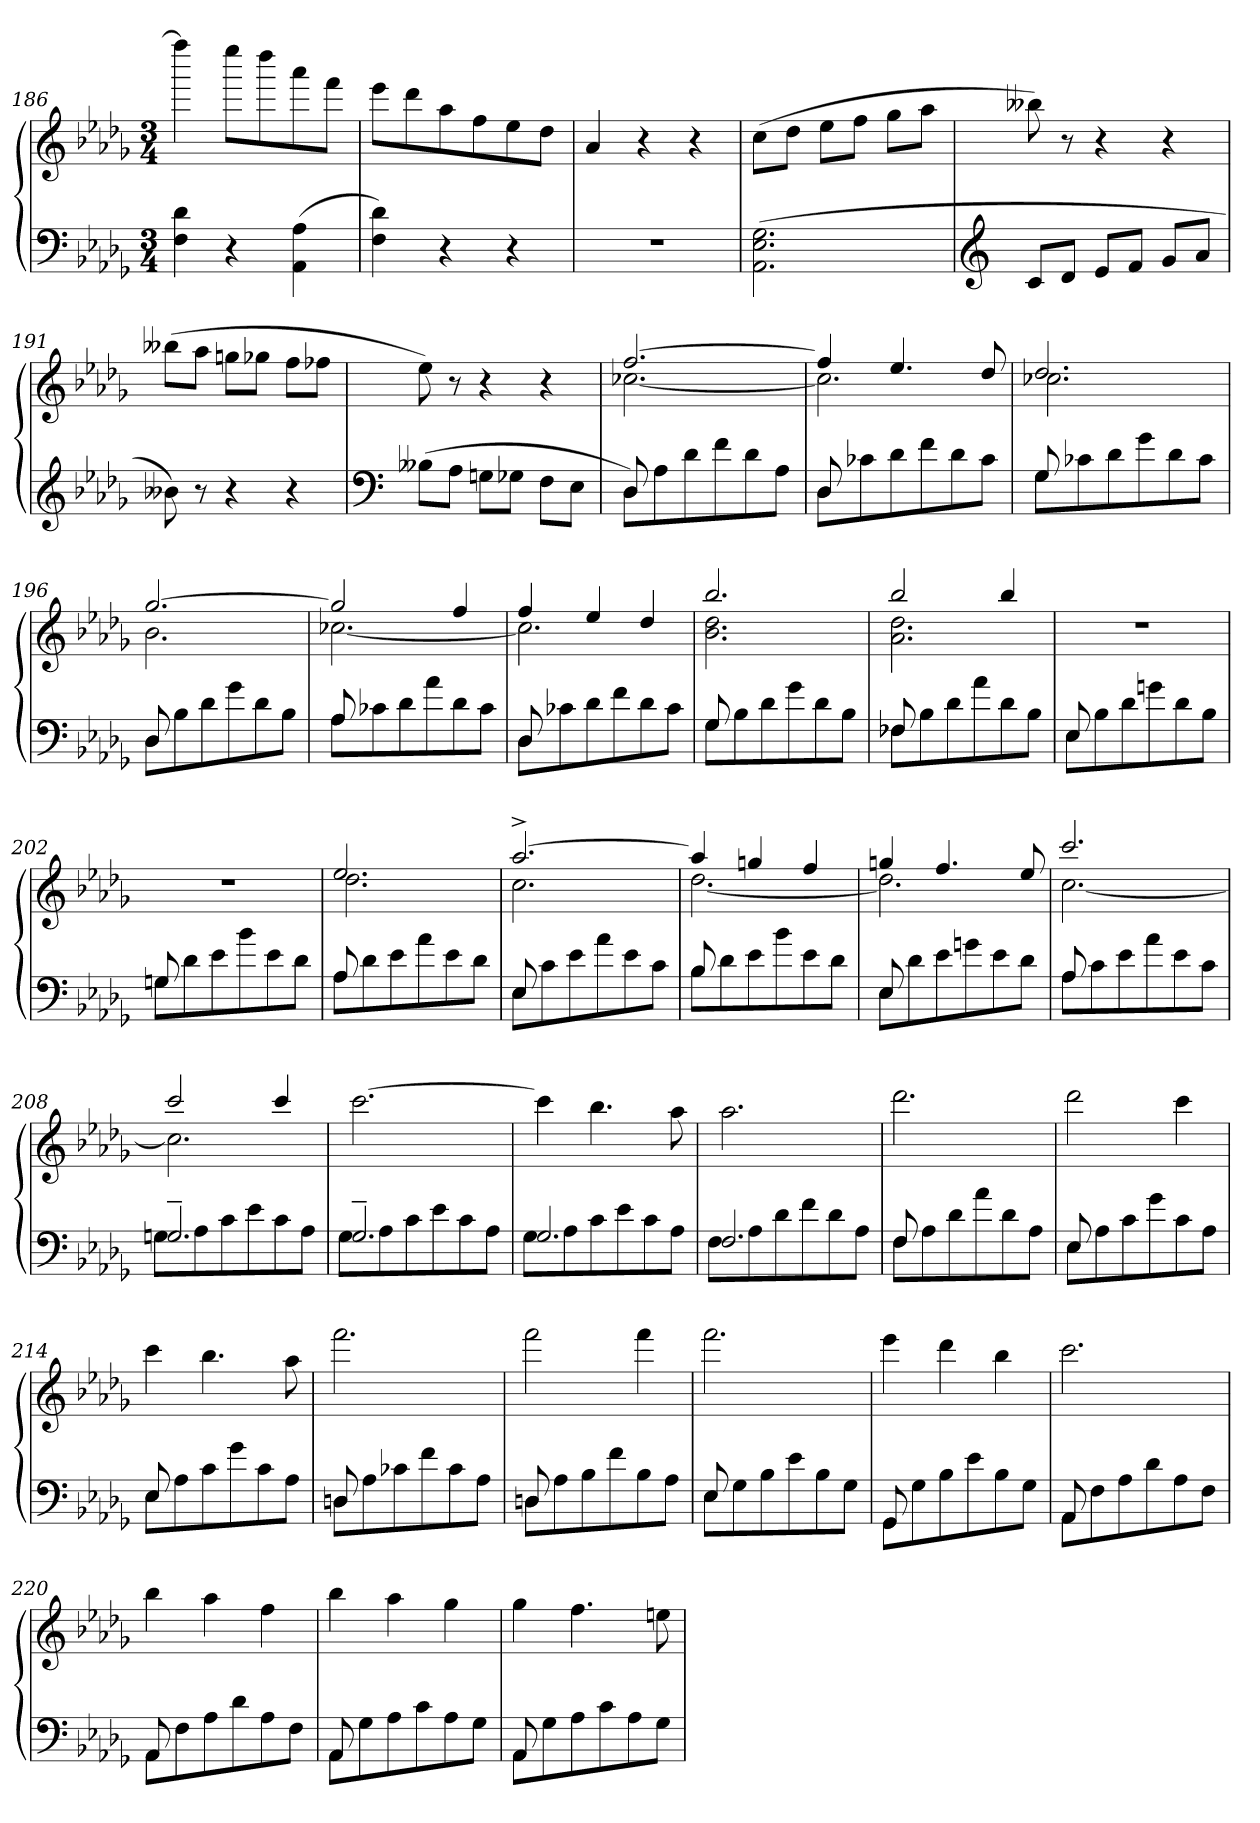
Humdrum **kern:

**kern	**kern
*part1	*part1
*staff2	*staff1
*clefF4	*clefG2
*k[b-e-a-d-g-]	*k[b-e-a-d-g-]
*M3/4	*M3/4
=186	=186
4F\ 4d-\	4ffff\]
4r	8eeee-\L
.	8dddd-\
(4AA-\ 4A-\	8aaa-\
.	8fff\J
=187	=187
4F\ 4d-\)	8eee-\L
.	8ddd-\
4r	8aa-\
.	8ff\
4r	8ee-\
.	8dd-\J
=188	=188
2.r	4a-/
.	4r
.	4r
=189	=189
(2.AA-\ 2.E-\ 2.G-\	(8cc\L
.	8dd-\J
.	8ee-\L
.	8ff\J
.	8gg-\L
.	8aa-\J
=190	=190
*clefG2	*
8c/L	8bb--X\)
8d-/J	8r
8e-/L	4r
8f/J	.
8g-/L	4r
8a-/J	.
=191	=191
8b--X\)	(8bb--X\L
8r	8aa-\J
4r	8ggn\L
.	8gg-X\J
4r	8ff\L
.	8ff-X\J
=192	=192
*clefF4	*
(8B--X\L	8ee-\)
8A-\J	8r
8Gn\L	4r
8G-X\J	.
8F\L	4r
8E-\J	.
=193	=193
*^	*^
8D-/)	8D-\L	[2.ff/	[2.cc-X\
3...ryy	8A-\	.	.
.	8d-\	.	.
.	8f\	.	.
.	8d-\	.	.
.	8A-\J	.	.
=194	=194	=194	=194
8D-/	8D-\L	4ff/]	2.cc-\]
3...ryy	8c-X\	.	.
.	8d-\	4.ee-/	.
.	8f\	.	.
.	8d-\	.	.
.	8c-\J	8dd-/	.
=195	=195	=195	=195
8G-/	8G-\L	2.dd-/	2.cc-X\
3...ryy	8c-X\	.	.
.	8d-\	.	.
.	8g-\	.	.
.	8d-\	.	.
.	8c-\J	.	.
=196	=196	=196	=196
8D-/	8D-\L	[2.gg-/	2.b-\
3...ryy	8B-\	.	.
.	8d-\	.	.
.	8g-\	.	.
.	8d-\	.	.
.	8B-\J	.	.
=197	=197	=197	=197
8A-/	8A-\L	2gg-/]	[2.cc-X\
3...ryy	8c-X\	.	.
.	8d-\	.	.
.	8a-\	.	.
.	8d-\	4ff/	.
.	8c-\J	.	.
=198	=198	=198	=198
8D-/	8D-\L	4ff/	2.cc-\]
3...ryy	8c-X\	.	.
.	8d-\	4ee-/	.
.	8f\	.	.
.	8d-\	4dd-/	.
.	8c-\J	.	.
=199	=199	=199	=199
8G-/	8G-\L	2.bb-/	2.b-\ 2.dd-\
3...ryy	8B-\	.	.
.	8d-\	.	.
.	8g-\	.	.
.	8d-\	.	.
.	8B-\J	.	.
=200	=200	=200	=200
8F-X/	8F-X\L	2bb-/	2.a-\ 2.dd-\
3...ryy	8B-\	.	.
.	8d-\	.	.
.	8a-\	.	.
.	8d-\	4bb-/	.
.	8B-\J	.	.
*	*	*v	*v
=201	=201	=201
8E-/	8E-\L	2.r
3...ryy	8B-\	.
.	8d-\	.
.	8gn\	.
.	8d-\	.
.	8B-\J	.
=202	=202	=202
8Gn/	8G\L	2.r
3...ryy	8d-\	.
.	8e-\	.
.	8b-\	.
.	8e-\	.
.	8d-\J	.
=203	=203	=203
*	*	*^
8A-/	8A-\L	2.ee-/	2.dd-\
3...ryy	8d-\	.	.
.	8e-\	.	.
.	8a-\	.	.
.	8e-\	.	.
.	8d-\J	.	.
=204	=204	=204	=204
8E-/	8E-\L	[2.aa-^/	2.cc\
3...ryy	8c\	.	.
.	8e-\	.	.
.	8a-\	.	.
.	8e-\	.	.
.	8c\J	.	.
=205	=205	=205	=205
8B-/	8B-\L	4aa-/]	[2.dd-\
3...ryy	8d-\	.	.
.	8e-\	4ggn/	.
.	8b-\	.	.
.	8e-\	4ff/	.
.	8d-\J	.	.
=206	=206	=206	=206
8E-/	8E-\L	4ggn/	2.dd-\]
3...ryy	8d-\	.	.
.	8e-\	4.ff/	.
.	8gn\	.	.
.	8e-\	.	.
.	8d-\J	8ee-/	.
=207	=207	=207	=207
8A-/	8A-\L	2.ccc/	[2.cc\
3...ryy	8c\	.	.
.	8e-\	.	.
.	8a-\	.	.
.	8e-\	.	.
.	8c\J	.	.
=208	=208	=208	=208
2.Gn~/	8G\L	2ccc/	2.cc\]
.	8A-\	.	.
.	8c\	.	.
.	8e-\	.	.
.	8c\	4ccc/	.
.	8A-\J	.	.
*	*	*v	*v
=209	=209	=209
2.G-~/	8G-\L	[2.ccc\
.	8A-\	.
.	8c\	.
.	8e-\	.
.	8c\	.
.	8A-\J	.
=210	=210	=210
2.G-/	8G-\L	4ccc\]
.	8A-\	.
.	8c\	4.bb-\
.	8e-\	.
.	8c\	.
.	8A-\J	8aa-\
=211	=211	=211
2.F/	8F\L	2.aa-\
.	8A-\	.
.	8d-\	.
.	8f\	.
.	8d-\	.
.	8A-\J	.
=212	=212	=212
8F/	8F\L	2.ddd-\
3...ryy	8A-\	.
.	8d-\	.
.	8a-\	.
.	8d-\	.
.	8A-\J	.
=213	=213	=213
8E-/	8E-\L	2ddd-\
3...ryy	8A-\	.
.	8c\	.
.	8g-\	.
.	8c\	4ccc\
.	8A-\J	.
=214	=214	=214
8E-/	8E-\L	4ccc\
3...ryy	8A-\	.
.	8c\	4.bb-\
.	8g-\	.
.	8c\	.
.	8A-\J	8aa-\
=215	=215	=215
8Dn/	8D\L	2.fff\
3...ryy	8A-\	.
.	8c-X\	.
.	8f\	.
.	8c-\	.
.	8A-\J	.
=216	=216	=216
8Dn/	8D\L	2fff\
3...ryy	8A-\	.
.	8B-\	.
.	8f\	.
.	8B-\	4fff\
.	8A-\J	.
=217	=217	=217
8E-/	8E-\L	2.fff\
3...ryy	8G-\	.
.	8B-\	.
.	8e-\	.
.	8B-\	.
.	8G-\J	.
=218	=218	=218
8GG-/	8GG-\L	4eee-\
3...ryy	8G-\	.
.	8B-\	4ddd-\
.	8e-\	.
.	8B-\	4bb-\
.	8G-\J	.
=219	=219	=219
8AA-/	8AA-\L	2.ccc\
3...ryy	8F\	.
.	8A-\	.
.	8d-\	.
.	8A-\	.
.	8F\J	.
=220	=220	=220
8AA-/	8AA-\L	4bb-\
3...ryy	8F\	.
.	8A-\	4aa-\
.	8d-\	.
.	8A-\	4ff\
.	8F\J	.
=221	=221	=221
8AA-/	8AA-\L	4bb-\
3...ryy	8G-\	.
.	8A-\	4aa-\
.	8c\	.
.	8A-\	4gg-\
.	8G-\J	.
=222	=222	=222
8AA-/	8AA-\L	4gg-\
3...ryy	8G-\	.
.	8A-\	4.ff\
.	8c\	.
.	8A-\	.
.	8G-\J	8een\
*v	*v	*
=	=
*-	*-
